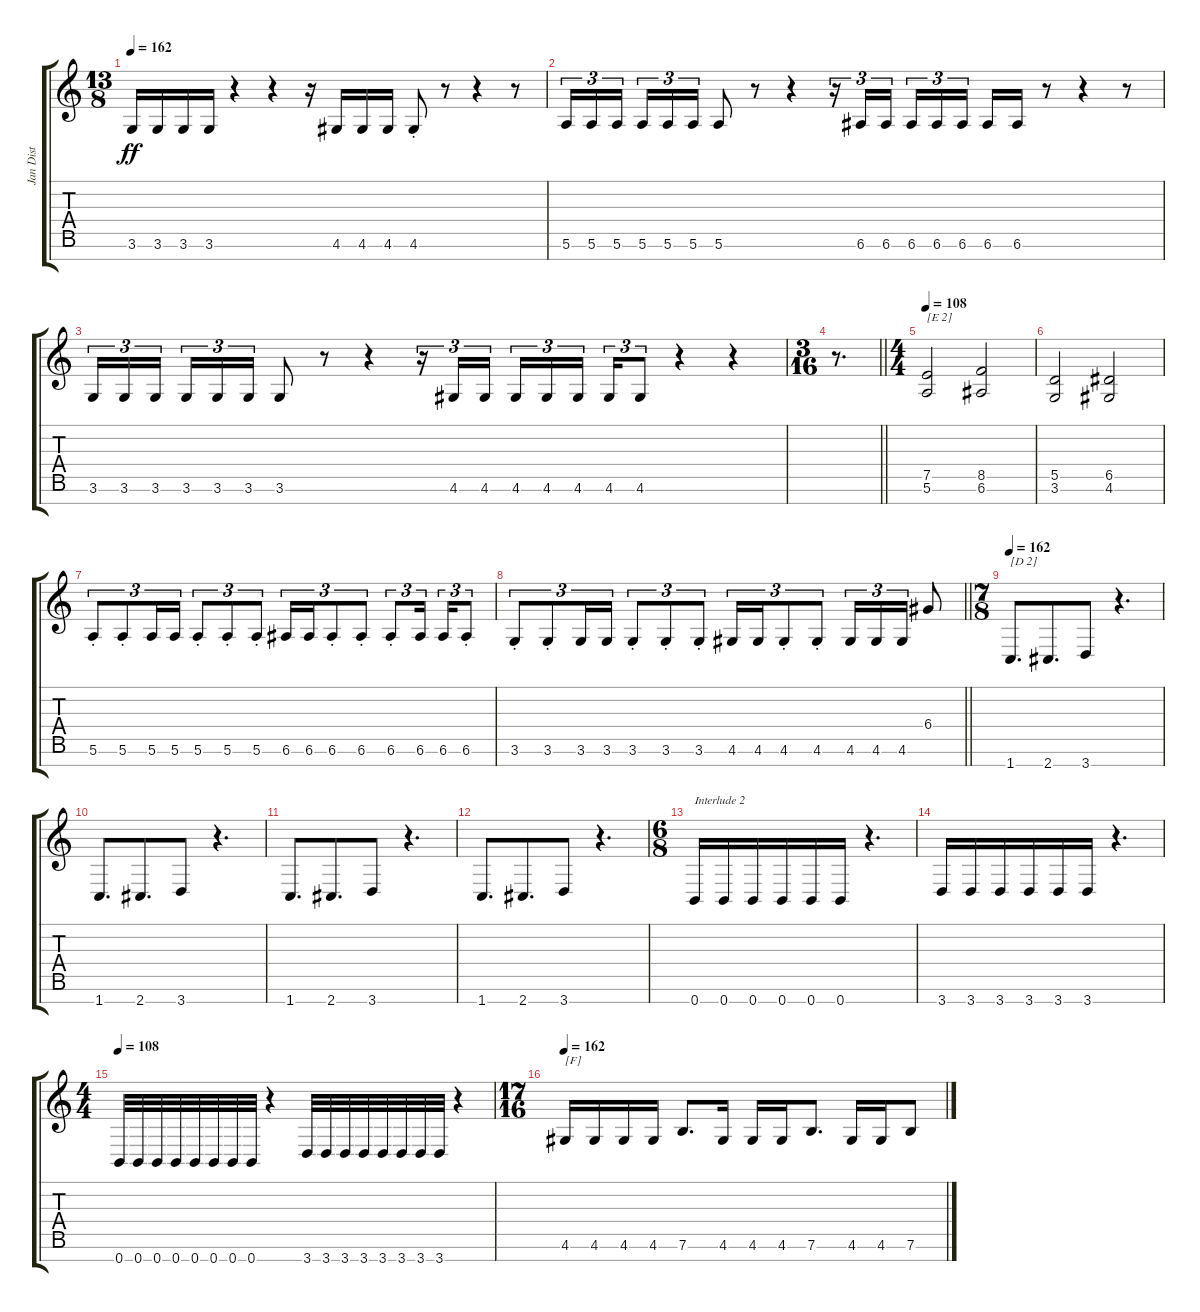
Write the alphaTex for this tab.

\track ("Jan Dist" "Jan Dist") {instrument distortionguitar}
\staff {score tabs}
\tuning (E4 B3 G3 D3 A2 E2 B1) {hide}
\ts (13 8)
\tempo 162
\clef g2
\ks c
3.6.16{dy ff} 3.6.16 3.6.16 3.6.16 r.4 r.4 r.16 4.6.16 4.6.16 4.6.16 4.6{st}.8 r.8 r.4 r.8 |
5.6.16{tu (3 2)} 5.6.16{tu (3 2)} 5.6.16{tu (3 2)} 5.6.16{tu (3 2)} 5.6.16{tu (3 2)} 5.6.16{tu (3 2)} 5.6.8 r.8 r.4 r.16{tu (3 2)} 6.6.16{tu (3 2)} 6.6.16{tu (3 2)} 6.6.16{tu (3 2)} 6.6.16{tu (3 2)} 6.6.16{tu (3 2)} 6.6.16 6.6.16 r.8 r.4 r.8 |
3.6.16{tu (3 2)} 3.6.16{tu (3 2)} 3.6.16{tu (3 2)} 3.6.16{tu (3 2)} 3.6.16{tu (3 2)} 3.6.16{tu (3 2)} 3.6.8 r.8 r.4 r.16{tu (3 2)} 4.6.16{tu (3 2)} 4.6.16{tu (3 2)} 4.6.16{tu (3 2)} 4.6.16{tu (3 2)} 4.6.16{tu (3 2)} 4.6.16{tu (3 2)} 4.6.8{tu (3 2)} r.4 r.4 |
\ts (3 16)
\barLineRight lightlight
r.8{d} |
\ts (4 4)
\tempo 108
(7.5 5.6).2{txt "[E 2]"} (8.5 6.6).2 |
(5.5 3.6).2 (6.5 4.6).2 |
5.6{st}.8{tu (3 2)} 5.6{st}.8{tu (3 2)} 5.6.16{tu (3 2)} 5.6.16{tu (3 2)} 5.6{st}.8{tu (3 2)} 5.6{st}.8{tu (3 2)} 5.6{st}.8{tu (3 2)} 6.6.16{tu (3 2)} 6.6.16{tu (3 2)} 6.6{st}.8{tu (3 2)} 6.6{st}.8{tu (3 2)} 6.6{st}.8{tu (3 2)} 6.6.16{tu (3 2) beam splitsecondary} 6.6.16{tu (3 2)} 6.6{st}.8{tu (3 2)} |
\barLineRight lightlight
3.6{st}.8{tu (3 2)} 3.6{st}.8{tu (3 2)} 3.6.16{tu (3 2)} 3.6.16{tu (3 2)} 3.6{st}.8{tu (3 2)} 3.6{st}.8{tu (3 2)} 3.6{st}.8{tu (3 2)} 4.6.16{tu (3 2)} 4.6.16{tu (3 2)} 4.6{st}.8{tu (3 2)} 4.6{st}.8{tu (3 2)} 4.6.16{tu (3 2)} 4.6.16{tu (3 2)} 4.6.16{tu (3 2)} 6.4.8 |
\ts (7 8)
\tempo 162
1.7.8{d txt "[D 2]"} 2.7.8{d} 3.7.8 r.4{d} |
1.7.8{d} 2.7.8{d} 3.7.8 r.4{d} |
1.7.8{d} 2.7.8{d} 3.7.8 r.4{d} |
1.7.8{d} 2.7.8{d} 3.7.8 r.4{d} |
\ts (6 8)
0.7.16{txt "Interlude 2"} 0.7.16 0.7.16 0.7.16 0.7.16 0.7.16 r.4{d} |
3.7.16 3.7.16 3.7.16 3.7.16 3.7.16 3.7.16 r.4{d} |
\ts (4 4)
\tempo 108
0.7.32 0.7.32 0.7.32 0.7.32 0.7.32 0.7.32 0.7.32 0.7.32 r.4 3.7.32 3.7.32 3.7.32 3.7.32 3.7.32 3.7.32 3.7.32 3.7.32 r.4 |
\ts (17 16)
\tempo 162
4.6.16{txt "[F]"} 4.6.16 4.6.16 4.6.16 7.6.8{d} 4.6.16 4.6.16 4.6.16 7.6.8{d} 4.6.16 4.6.16 7.6.8
